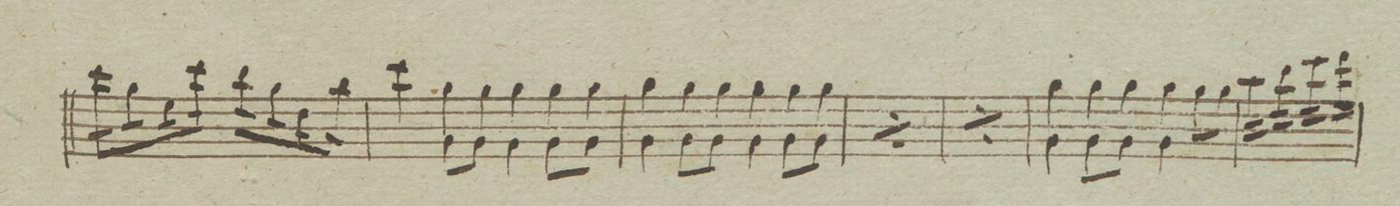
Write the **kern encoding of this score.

**kern	**dynam
*I"Violino. 1mo	*
*clefG2	*
*k[]	*
*met(c|)	*
*M2/2	*
16ccc\LL	.
16ccc\	.
16gg\	.
16gg\	.
16ee\	.
16ee\	.
16ccc\	.
16ccc\JJ	.
16bb\LL	.
16bb\	.
16gg\	.
16gg\	.
16dd\	.
16dd\	.
16bb\	.
16bb\JJ	.
=219	=219
4ccc\	.
*Xtremolo	*
8g\L 8gg\	.
8g\J 8gg\	.
4g\ 4gg\	.
8g\L 8gg\	.
8g\J 8gg\	.
=220	=220
4g\ 4gg\	.
8g\L 8gg\	.
8g\J 8gg\	.
4g\ 4gg\	.
8g\L 8gg\	.
8g\J 8gg\	.
=221	=221
*rep	*
4g\ 4gg\	.
8g\L 8gg\	.
8g\J 8gg\	.
4g\ 4gg\	.
8g\L 8gg\	.
8g\J 8gg\	.
*Xrep	*
=222	=222
*rep	*
4g\ 4gg\	.
8g\L 8gg\	.
8g\J 8gg\	.
4g\ 4gg\	.
8g\L 8gg\	.
8g\J 8gg\	.
*Xrep	*
=223	=223
4g\ 4gg\	.
8g\L 8gg\	.
8g\J 8gg\	.
4g\ 4gg\	.
8gg\L	.
8gg\J	.
=224	=224
*tremolo	*
16aa\LL	.
16aa\	.
16aa\	.
16aa\JJ	.
16bb\LL	.
16bb\	.
16bb\	.
16bb\JJ	.
16ccc\LL	.
16ccc\	.
16ccc\	.
16ccc\JJ	.
16ddd\LL	.
16ddd\	.
16ddd\	.
16ddd\JJ	.
=225	=225
*-	*-
